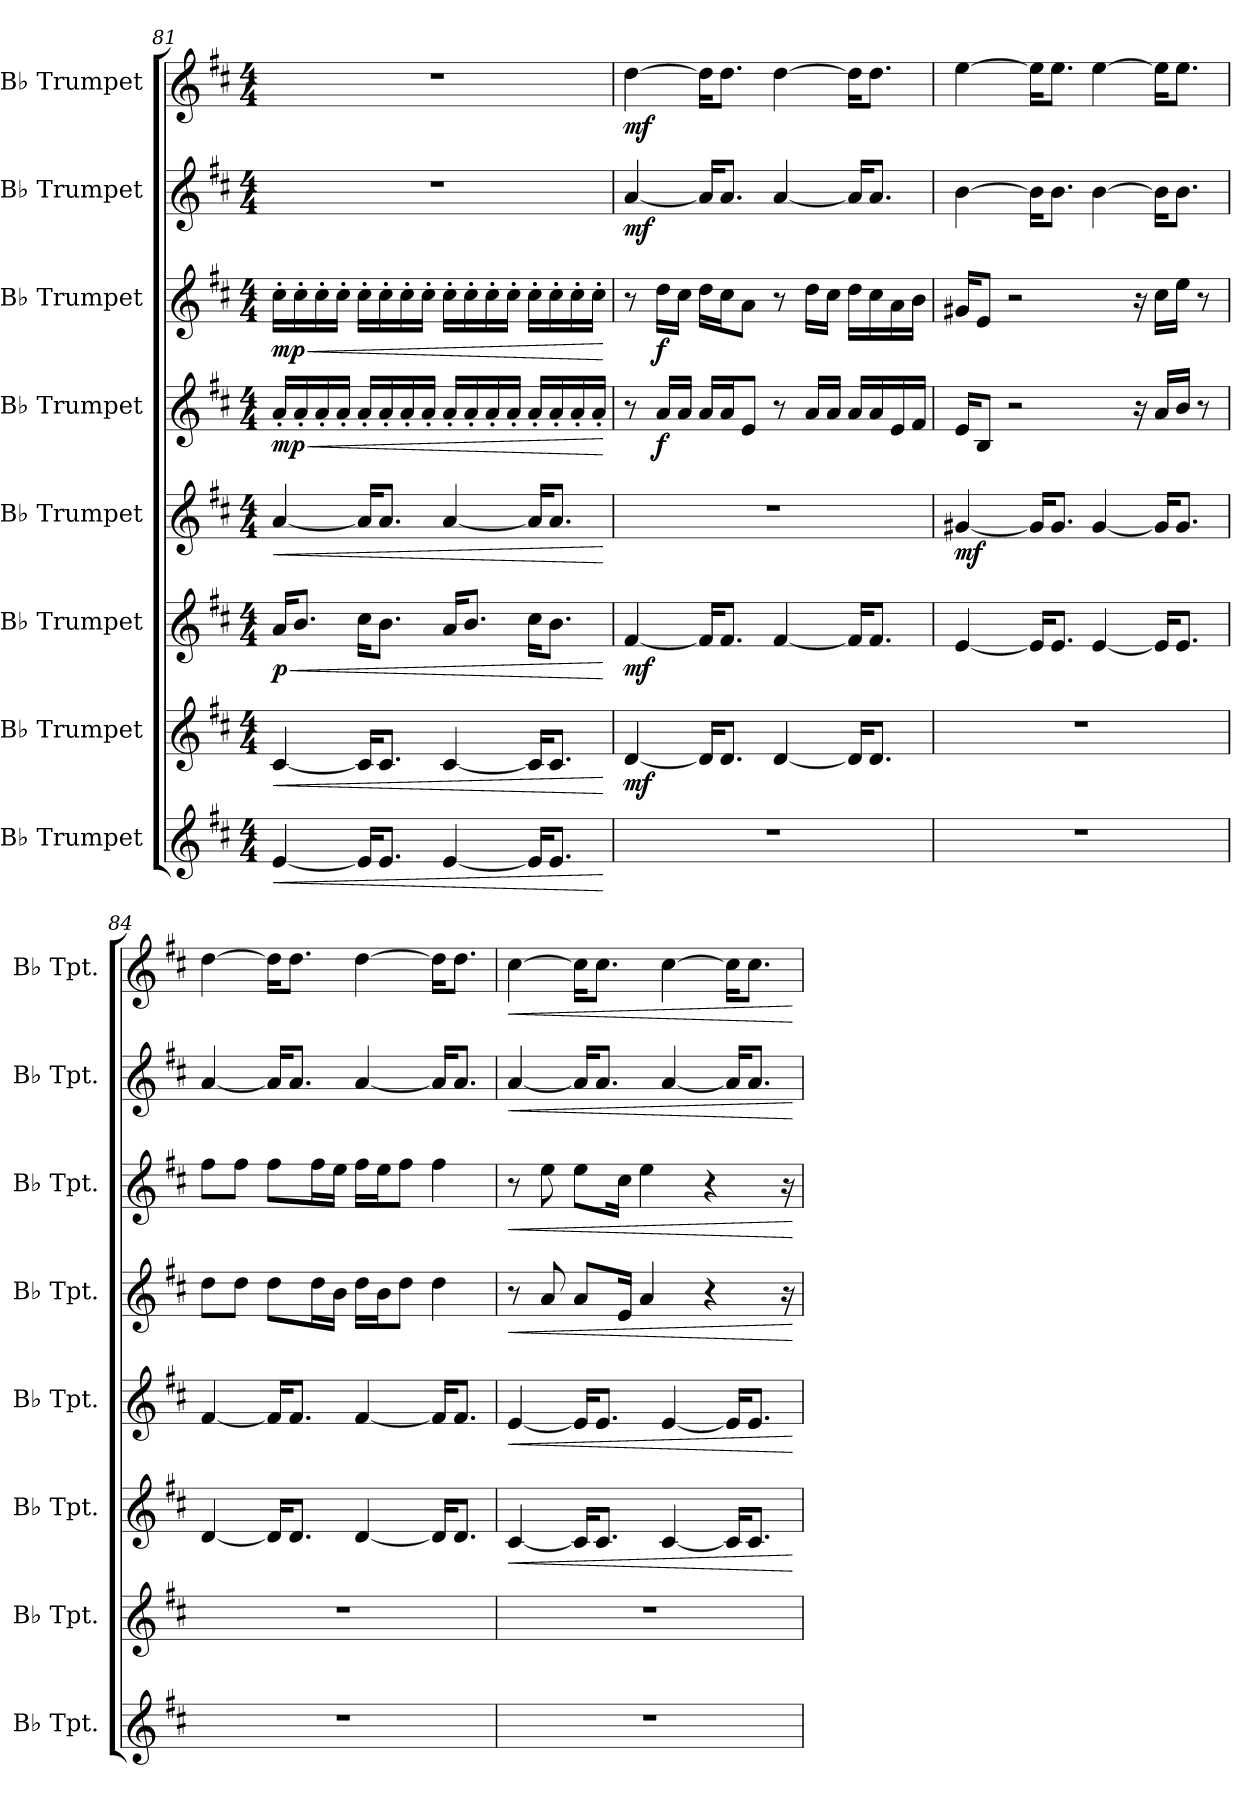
**kern	**dynam	**kern	**dynam	**kern	**dynam	**kern	**dynam	**kern	**dynam	**kern	**dynam	**kern	**dynam	**kern	**dynam
*part8	*part8	*part7	*part7	*part6	*part6	*part5	*part5	*part4	*part4	*part3	*part3	*part2	*part2	*part1	*part1
*staff8	*staff8	*staff7	*staff7	*staff6	*staff6	*staff5	*staff5	*staff4	*staff4	*staff3	*staff3	*staff2	*staff2	*staff1	*staff1
*I"B♭ Trumpet	*	*I"B♭ Trumpet	*	*I"B♭ Trumpet	*	*I"B♭ Trumpet	*	*I"B♭ Trumpet	*	*I"B♭ Trumpet	*	*I"B♭ Trumpet	*	*I"B♭ Trumpet	*
*I'B♭ Tpt.	*	*I'B♭ Tpt.	*	*I'B♭ Tpt.	*	*I'B♭ Tpt.	*	*I'B♭ Tpt.	*	*I'B♭ Tpt.	*	*I'B♭ Tpt.	*	*I'B♭ Tpt.	*
*clefG2	*	*clefG2	*	*clefG2	*	*clefG2	*	*clefG2	*	*clefG2	*	*clefG2	*	*clefG2	*
*ITrd1c2	*	*ITrd1c2	*	*ITrd1c2	*	*ITrd1c2	*	*ITrd1c2	*	*ITrd1c2	*	*ITrd1c2	*	*ITrd1c2	*
*k[]	*	*k[]	*	*k[]	*	*k[]	*	*k[]	*	*k[]	*	*k[]	*	*k[]	*
*M4/4	*	*M4/4	*	*M4/4	*	*M4/4	*	*M4/4	*	*M4/4	*	*M4/4	*	*M4/4	*
=81	=81	=81	=81	=81	=81	=81	=81	=81	=81	=81	=81	=81	=81	=81	=81
!	!LO:HP:b	!	!LO:HP:b	!	!LO:HP:b	!	!LO:HP:b	!	!LO:HP:b	!	!LO:HP:b	!	!	!	!
!	!	!	!	!	!LO:DY:n=1:b	!	!	!	!LO:DY:n=1:b	!	!LO:DY:n=1:b	!	!	!	!
[4d/	<	[4B/	<	16g/KL	< p	[4g/	<	16g'/LL	< mp	16b'\LL	< mp	1r	.	1r	.
.	.	.	.	8.a/J	.	.	.	16g'/	.	16b'\	.	.	.	.	.
.	.	.	.	.	.	.	.	16g'/	.	16b'\	.	.	.	.	.
.	.	.	.	.	.	.	.	16g'/JJ	.	16b'\JJ	.	.	.	.	.
16d/KL]	.	16B/KL]	.	16b\KL	.	16g/KL]	.	16g'/LL	.	16b'\LL	.	.	.	.	.
8.d/J	.	8.B/J	.	8.a\J	.	8.g/J	.	16g'/	.	16b'\	.	.	.	.	.
.	.	.	.	.	.	.	.	16g'/	.	16b'\	.	.	.	.	.
.	.	.	.	.	.	.	.	16g'/JJ	.	16b'\JJ	.	.	.	.	.
[4d/	.	[4B/	.	16g/KL	.	[4g/	.	16g'/LL	.	16b'\LL	.	.	.	.	.
.	.	.	.	8.a/J	.	.	.	16g'/	.	16b'\	.	.	.	.	.
.	.	.	.	.	.	.	.	16g'/	.	16b'\	.	.	.	.	.
.	.	.	.	.	.	.	.	16g'/JJ	.	16b'\JJ	.	.	.	.	.
16d/KL]	.	16B/KL]	.	16b\KL	.	16g/KL]	.	16g'/LL	.	16b'\LL	.	.	.	.	.
8.d/J	.	8.B/J	.	8.a\J	.	8.g/J	.	16g'/	.	16b'\	.	.	.	.	.
.	.	.	.	.	.	.	.	16g'/	.	16b'\	.	.	.	.	.
.	.	.	.	.	.	.	.	16g'/JJ	.	16b'\JJ	.	.	.	.	.
.	[	.	[	.	[	.	[	.	[	.	[	.	.	.	.
=82	=82	=82	=82	=82	=82	=82	=82	=82	=82	=82	=82	=82	=82	=82	=82
!	!	!	!LO:DY:b	!	!LO:DY:b	!	!	!	!	!	!	!	!LO:DY:b	!	!LO:DY:b
1r	.	[4c/	mf	[4e/	mf	1r	.	8r	.	8r	.	[4g/	mf	[4cc\	mf
!	!	!	!	!	!	!	!	!	!LO:DY:b	!	!LO:DY:b	!	!	!	!
.	.	.	.	.	.	.	.	16g/LL	f	16cc\LL	f	.	.	.	.
.	.	.	.	.	.	.	.	16g/JJ	.	16b\JJ	.	.	.	.	.
.	.	16c/KL]	.	16e/KL]	.	.	.	16g/LL	.	16cc\LL	.	16g/KL]	.	16cc\KL]	.
.	.	8.c/J	.	8.e/J	.	.	.	16g/J	.	16b\J	.	8.g/J	.	8.cc\J	.
.	.	.	.	.	.	.	.	8d/J	.	8g\J	.	.	.	.	.
.	.	[4c/	.	[4e/	.	.	.	8r	.	8r	.	[4g/	.	[4cc\	.
.	.	.	.	.	.	.	.	16g/LL	.	16cc\LL	.	.	.	.	.
.	.	.	.	.	.	.	.	16g/JJ	.	16b\JJ	.	.	.	.	.
.	.	16c/KL]	.	16e/KL]	.	.	.	16g/LL	.	16cc\LL	.	16g/KL]	.	16cc\KL]	.
.	.	8.c/J	.	8.e/J	.	.	.	16g/	.	16b\	.	8.g/J	.	8.cc\J	.
.	.	.	.	.	.	.	.	16d/	.	16g\	.	.	.	.	.
.	.	.	.	.	.	.	.	16e/JJ	.	16a\JJ	.	.	.	.	.
!!LO:PB:g=z
=83	=83	=83	=83	=83	=83	=83	=83	=83	=83	=83	=83	=83	=83	=83	=83
!	!	!	!	!	!	!	!LO:DY:b	!	!	!	!	!	!	!	!
1r	.	1r	.	[4d/	.	[4f#X/	mf	16d/KL	.	16f#X/KL	.	[4a\	.	[4dd\	.
.	.	.	.	.	.	.	.	8A/J	.	8d/J	.	.	.	.	.
.	.	.	.	.	.	.	.	2r	.	2r	.	.	.	.	.
.	.	.	.	16d/KL]	.	16f#/KL]	.	.	.	.	.	16a\KL]	.	16dd\KL]	.
.	.	.	.	8.d/J	.	8.f#/J	.	.	.	.	.	8.a\J	.	8.dd\J	.
.	.	.	.	[4d/	.	[4f#/	.	.	.	.	.	[4a\	.	[4dd\	.
.	.	.	.	.	.	.	.	16r	.	16r	.	.	.	.	.
.	.	.	.	16d/KL]	.	16f#/KL]	.	16g/LL	.	16b\LL	.	16a\KL]	.	16dd\KL]	.
.	.	.	.	8.d/J	.	8.f#/J	.	16a/JJ	.	16dd\JJ	.	8.a\J	.	8.dd\J	.
.	.	.	.	.	.	.	.	8r	.	8r	.	.	.	.	.
=84	=84	=84	=84	=84	=84	=84	=84	=84	=84	=84	=84	=84	=84	=84	=84
1r	.	1r	.	[4c/	.	[4e/	.	8cc\L	.	8ee\L	.	[4g/	.	[4cc\	.
.	.	.	.	.	.	.	.	8cc\J	.	8ee\J	.	.	.	.	.
.	.	.	.	16c/KL]	.	16e/KL]	.	8cc\L	.	8ee\L	.	16g/KL]	.	16cc\KL]	.
.	.	.	.	8.c/J	.	8.e/J	.	.	.	.	.	8.g/J	.	8.cc\J	.
.	.	.	.	.	.	.	.	16cc\L	.	16ee\L	.	.	.	.	.
.	.	.	.	.	.	.	.	16a\JJ	.	16dd\JJ	.	.	.	.	.
.	.	.	.	[4c/	.	[4e/	.	16cc\LL	.	16ee\LL	.	[4g/	.	[4cc\	.
.	.	.	.	.	.	.	.	16a\J	.	16dd\J	.	.	.	.	.
.	.	.	.	.	.	.	.	8cc\J	.	8ee\J	.	.	.	.	.
.	.	.	.	16c/KL]	.	16e/KL]	.	4cc\	.	4ee\	.	16g/KL]	.	16cc\KL]	.
.	.	.	.	8.c/J	.	8.e/J	.	.	.	.	.	8.g/J	.	8.cc\J	.
=85	=85	=85	=85	=85	=85	=85	=85	=85	=85	=85	=85	=85	=85	=85	=85
!	!	!	!	!	!LO:HP:b	!	!LO:HP:b	!	!LO:HP:b	!	!LO:HP:b	!	!LO:HP:b	!	!LO:HP:b
1r	.	1r	.	[4B/	<	[4d/	<	8r	<	8r	<	[4g/	<	[4b\	<
.	.	.	.	.	.	.	.	8g/	.	8dd\	.	.	.	.	.
.	.	.	.	16B/KL]	.	16d/KL]	.	8g/L	.	8dd\L	.	16g/KL]	.	16b\KL]	.
.	.	.	.	8.B/J	.	8.d/J	.	.	.	.	.	8.g/J	.	8.b\J	.
.	.	.	.	.	.	.	.	16d/Jk	.	16b\Jk	.	.	.	.	.
.	.	.	.	.	.	.	.	4g/	.	4dd\	.	.	.	.	.
.	.	.	.	[4B/	.	[4d/	.	.	.	.	.	[4g/	.	[4b\	.
.	.	.	.	.	.	.	.	4r	.	4r	.	.	.	.	.
.	.	.	.	16B/KL]	.	16d/KL]	.	.	.	.	.	16g/KL]	.	16b\KL]	.
.	.	.	.	8.B/J	.	8.d/J	.	.	.	.	.	8.g/J	.	8.b\J	.
.	.	.	.	.	.	.	.	16r	.	16r	.	.	.	.	.
.	.	.	.	.	[	.	[	.	[	.	[	.	[	.	[
=	=	=	=	=	=	=	=	=	=	=	=	=	=	=	=
*-	*-	*-	*-	*-	*-	*-	*-	*-	*-	*-	*-	*-	*-	*-	*-
